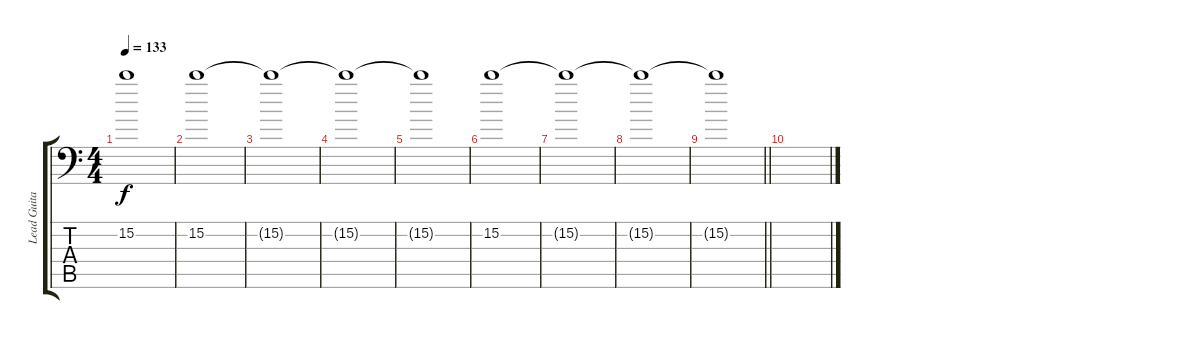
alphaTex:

\track ("Lead Guitar #1" "Lead Guita") {instrument electricguitarjazz}
\staff {score tabs}
\tuning (D4 A3 F3 C3 G2 A1) {hide}
\ts (4 4)
\tempo 133
\clef f4
\ks c
15.2{t}.1{dy f} |
15.2.1 |
15.2{t}.1 |
15.2{t}.1 |
15.2{t}.1 |
15.2.1 |
15.2{t}.1 |
15.2{t}.1 |
\barLineRight lightlight
15.2{t}.1 |
\section ("" "")
